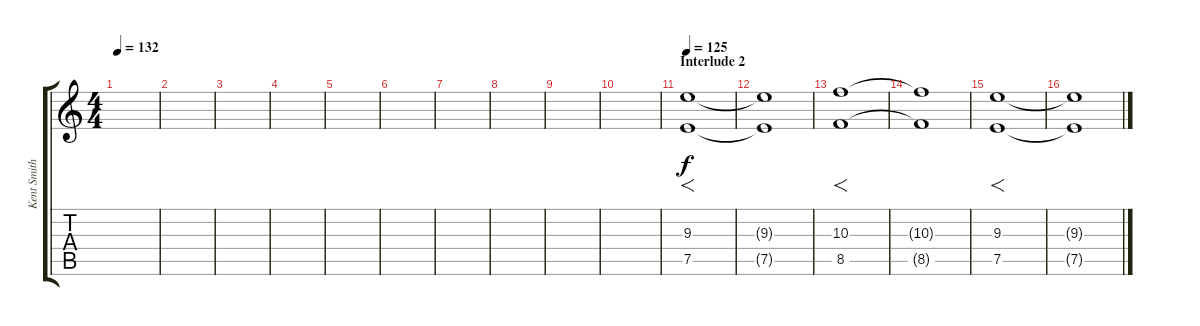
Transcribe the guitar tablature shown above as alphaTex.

\track ("Kent Smith" "Kent Smith") {instrument acousticguitarnylon}
\staff {score tabs}
\tuning (E4 B3 G3 D3 A2 E2) {hide}
\ts (4 4)
\tempo 132
\clef g2
\ks c
|
|
|
|
|
|
|
|
|
|
\section ("" "Interlude 2")
\tempo 125
(9.3 7.5).1{f instrument choiraahs} |
(9.3{t} 7.5{t}).1 |
(10.3 8.5).1{f} |
(10.3{t} 8.5{t}).1 |
(9.3 7.5).1{f} |
(9.3{t} 7.5{t}).1
